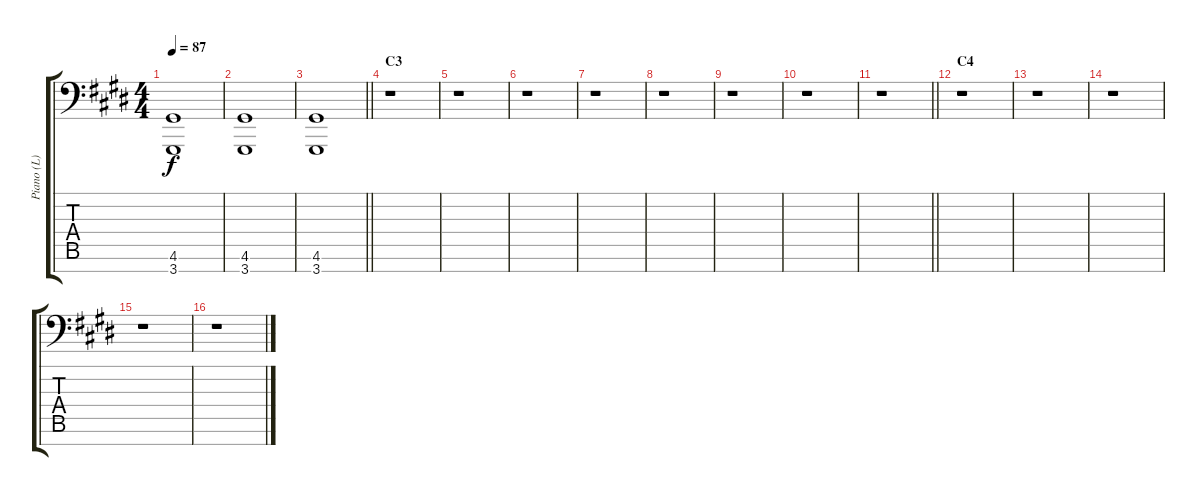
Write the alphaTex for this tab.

\track ("Piano (L)" "Piano (L)") {instrument acousticgrandpiano}
\staff {score tabs}
\tuning (E4 B3 G3 D3 A2 E2 F1) {hide}
\ts (4 4)
\tempo 87
\clef f4
\ks e
(4.6 3.7).1{dy f} |
(4.6 3.7).1 |
\barLineRight lightlight
(4.6 3.7).1 |
\section ("" "C3")
r.1 |
r.1 |
r.1 |
r.1 |
r.1 |
r.1 |
r.1 |
\barLineRight lightlight
r.1 |
\section ("" "C4")
r.1 |
r.1 |
r.1 |
r.1 |
r.1
